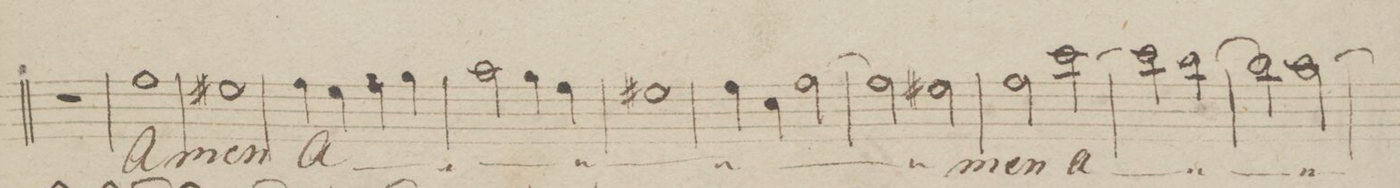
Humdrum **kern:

**kern	**text	**dynam
*I"Cant.	*	*
*clefC1	*	*
*k[b-]	*	*
*met(c|)	*	*
*M2/2	*	*
1r	.	.
=70	=70	=70
1dd	a-	.
=71	=71	=71
1cc#X	-men	.
=72	=72	=72
4dd\	a-	.
4cc\	.	.
4dd\	.	.
4ee\	.	.
=73	=73	=73
2ff\	.	.
4ee\	.	.
4dd\	.	.
=74	=74	=74
1cc#X	.	.
=75	=75	=75
4dd\	.	.
4a\	.	.
[2dd\	.	.
=76	=76	=76
2dd\]	.	.
2cc#X\	.	.
=77	=77	=77
2dd\	-men	.
[2aa\	a-	.
=78	=78	=78
2aa\]	.	.
[2gg\	.	.
=79	=79	=79
2gg\]	.	.
[2ff\	.	.
=80	=80	=80
*-	*-	*-
